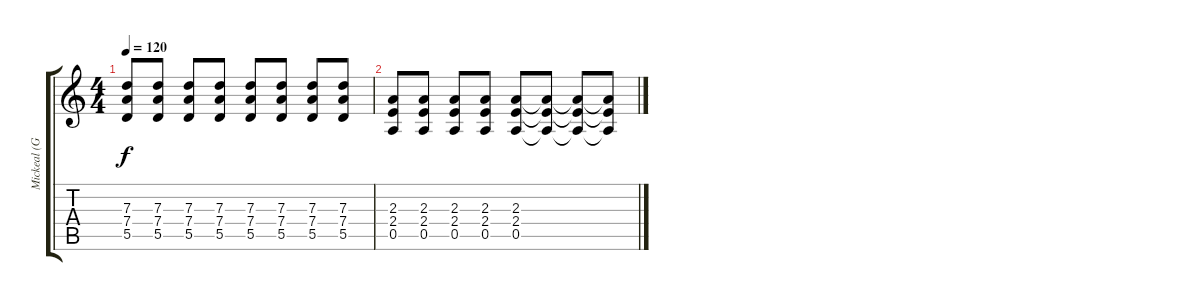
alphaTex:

\track ("Mickeal (Guitar_01)" "Mickeal (G") {instrument overdrivenguitar}
\staff {score tabs}
\tuning (E4 B3 G3 D3 A2 E2) {hide}
\ts (4 4)
\tempo 120
\clef g2
\ks c
(7.3 7.4 5.5).8{dy f} (7.3 7.4 5.5).8 (7.3 7.4 5.5).8 (7.3 7.4 5.5).8 (7.3 7.4 5.5).8 (7.3 7.4 5.5).8 (7.3 7.4 5.5).8 (7.3 7.4 5.5).8 |
(2.3 2.4 0.5).8 (2.3 2.4 0.5).8 (2.3 2.4 0.5).8 (2.3 2.4 0.5).8 (2.3 2.4 0.5).8 (2.3{t} 2.4{t} 0.5{t}).8 (2.3{t} 2.4{t} 0.5{t}).8 (2.3{t} 2.4{t} 0.5{t}).8
